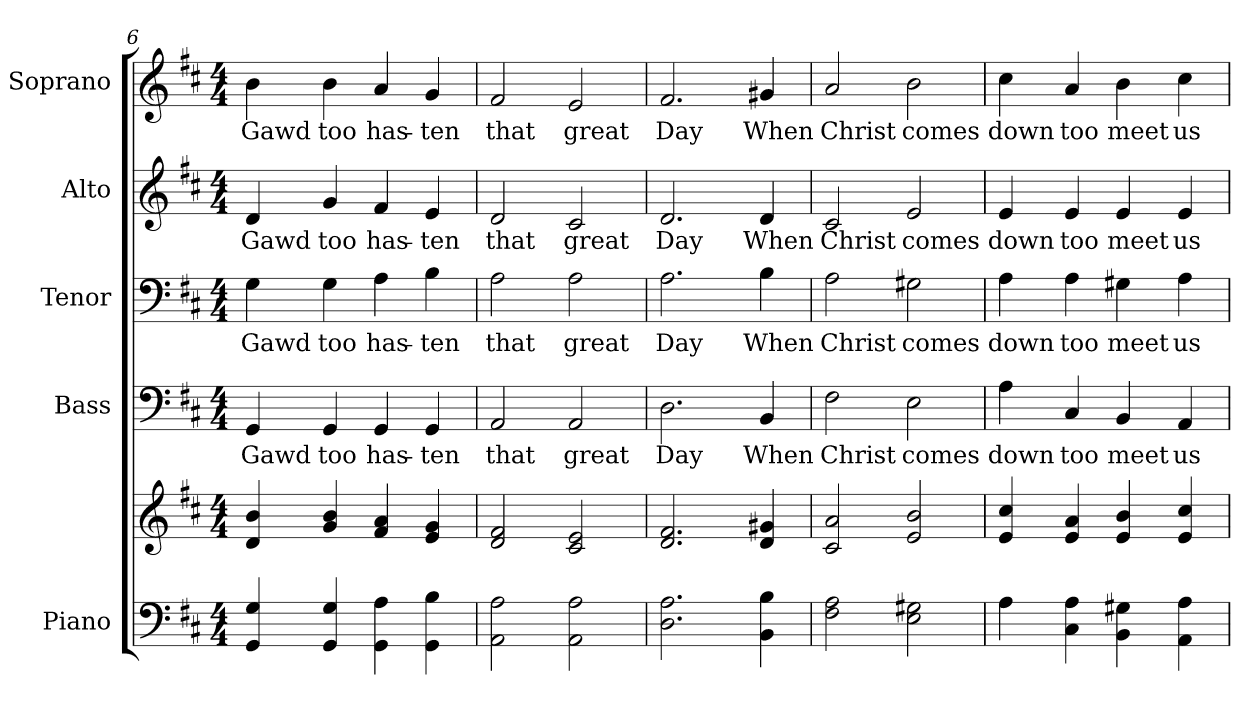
**kern	**kern	**kern	**text	**kern	**text	**kern	**text	**kern	**text
*part5	*part5	*part4	*part4	*part3	*part3	*part2	*part2	*part1	*part1
*staff6	*staff5	*staff4	*staff4	*staff3	*staff3	*staff2	*staff2	*staff1	*staff1
*I"Piano	*	*I"Bass	*	*I"Tenor	*	*I"Alto	*	*I"Soprano	*
*I'Pno.	*	*I'B.	*	*I'T.	*	*I'A.	*	*I'S.	*
*clefF4	*clefG2	*clefF4	*	*clefF4	*	*clefG2	*	*clefG2	*
*k[f#c#]	*k[f#c#]	*k[f#c#]	*	*k[f#c#]	*	*k[f#c#]	*	*k[f#c#]	*
*D:	*D:	*D:	*	*D:	*	*D:	*	*D:	*
*M4/4	*M4/4	*M4/4	*	*M4/4	*	*M4/4	*	*M4/4	*
=6	=6	=6	=6	=6	=6	=6	=6	=6	=6
!	!	!	!LO:LY:b:color=#000000	!	!	!	!	!	!
!	!	!	!	!	!LO:LY:b:color=#000000	!	!	!	!
!	!	!	!	!	!	!	!LO:LY:b:color=#000000	!	!
!	!	!	!	!	!	!	!	!	!LO:LY:b:color=#000000
4GGi/ 4Gi	4di/ 4bi	4GGi/	Gawd	4Gi\	Gawd	4di/	Gawd	4bi\	Gawd
!	!	!	!LO:LY:b:color=#000000	!	!	!	!	!	!
!	!	!	!	!	!LO:LY:b:color=#000000	!	!	!	!
!	!	!	!	!	!	!	!LO:LY:b:color=#000000	!	!
!	!	!	!	!	!	!	!	!	!LO:LY:b:color=#000000
4GGi/ 4Gi	4gi/ 4bi	4GGi/	too	4Gi\	too	4gi/	too	4bi\	too
!	!	!	!LO:LY:b:color=#000000	!	!	!	!	!	!
!	!	!	!	!	!LO:LY:b:color=#000000	!	!	!	!
!	!	!	!	!	!	!	!LO:LY:b:color=#000000	!	!
!	!	!	!	!	!	!	!	!	!LO:LY:b:color=#000000
4GGi\ 4Ai	4f#i/ 4ai	4GGi/	has-	4Ai\	has-	4f#i/	has-	4ai/	has-
!	!	!	!LO:LY:b:color=#000000	!	!	!	!	!	!
!	!	!	!	!	!LO:LY:b:color=#000000	!	!	!	!
!	!	!	!	!	!	!	!LO:LY:b:color=#000000	!	!
!	!	!	!	!	!	!	!	!	!LO:LY:b:color=#000000
4GGi\ 4Bi	4ei/ 4gi	4GGi/	-ten	4Bi\	-ten	4ei/	-ten	4gi/	-ten
!!LO:PB:g=z
=7	=7	=7	=7	=7	=7	=7	=7	=7	=7
!	!	!	!LO:LY:b:color=#000000	!	!	!	!	!	!
!	!	!	!	!	!LO:LY:b:color=#000000	!	!	!	!
!	!	!	!	!	!	!	!LO:LY:b:color=#000000	!	!
!	!	!	!	!	!	!	!	!	!LO:LY:b:color=#000000
2AAi\ 2Ai	2di/ 2f#i	2AAi/	that	2Ai\	that	2di/	that	2f#i/	that
!	!	!	!LO:LY:b:color=#000000	!	!	!	!	!	!
!	!	!	!	!	!LO:LY:b:color=#000000	!	!	!	!
!	!	!	!	!	!	!	!LO:LY:b:color=#000000	!	!
!	!	!	!	!	!	!	!	!	!LO:LY:b:color=#000000
2AAi\ 2Ai	2c#i/ 2ei	2AAi/	great	2Ai\	great	2c#i/	great	2ei/	great
=8	=8	=8	=8	=8	=8	=8	=8	=8	=8
!	!	!	!LO:LY:b:color=#000000	!	!	!	!	!	!
!	!	!	!	!	!LO:LY:b:color=#000000	!	!	!	!
!	!	!	!	!	!	!	!LO:LY:b:color=#000000	!	!
!	!	!	!	!	!	!	!	!	!LO:LY:b:color=#000000
2.Di\ 2.Ai	2.di/ 2.f#i	2.Di\	Day	2.Ai\	Day	2.di/	Day	2.f#i/	Day
!	!	!	!LO:LY:b:color=#000000	!	!	!	!	!	!
!	!	!	!	!	!LO:LY:b:color=#000000	!	!	!	!
!	!	!	!	!	!	!	!LO:LY:b:color=#000000	!	!
!	!	!	!	!	!	!	!	!	!LO:LY:b:color=#000000
4BBi\ 4Bi	4di/ 4g#Xi	4BBi/	When	4Bi\	When	4di/	When	4g#Xi/	When
=9	=9	=9	=9	=9	=9	=9	=9	=9	=9
!	!	!	!LO:LY:b:color=#000000	!	!	!	!	!	!
!	!	!	!	!	!LO:LY:b:color=#000000	!	!	!	!
!	!	!	!	!	!	!	!LO:LY:b:color=#000000	!	!
!	!	!	!	!	!	!	!	!	!LO:LY:b:color=#000000
2F#i\ 2Ai	2c#i/ 2ai	2F#i\	Christ	2Ai\	Christ	2c#i/	Christ	2ai/	Christ
!	!	!	!LO:LY:b:color=#000000	!	!	!	!	!	!
!	!	!	!	!	!LO:LY:b:color=#000000	!	!	!	!
!	!	!	!	!	!	!	!LO:LY:b:color=#000000	!	!
!	!	!	!	!	!	!	!	!	!LO:LY:b:color=#000000
2Ei\ 2G#Xi	2ei/ 2bi	2Ei\	comes	2G#Xi\	comes	2ei/	comes	2bi\	comes
!!LO:PB:g=z
=10	=10	=10	=10	=10	=10	=10	=10	=10	=10
!	!	!	!LO:LY:b:color=#000000	!	!	!	!	!	!
!	!	!	!	!	!LO:LY:b:color=#000000	!	!	!	!
!	!	!	!	!	!	!	!LO:LY:b:color=#000000	!	!
!	!	!	!	!	!	!	!	!	!LO:LY:b:color=#000000
4Ai\	4ei/ 4cc#i	4Ai\	down	4Ai\	down	4ei/	down	4cc#i\	down
!	!	!	!LO:LY:b:color=#000000	!	!	!	!	!	!
!	!	!	!	!	!LO:LY:b:color=#000000	!	!	!	!
!	!	!	!	!	!	!	!LO:LY:b:color=#000000	!	!
!	!	!	!	!	!	!	!	!	!LO:LY:b:color=#000000
4C#i\ 4Ai	4ei/ 4ai	4C#i/	too	4Ai\	too	4ei/	too	4ai/	too
!	!	!	!LO:LY:b:color=#000000	!	!	!	!	!	!
!	!	!	!	!	!LO:LY:b:color=#000000	!	!	!	!
!	!	!	!	!	!	!	!LO:LY:b:color=#000000	!	!
!	!	!	!	!	!	!	!	!	!LO:LY:b:color=#000000
4BBi\ 4G#Xi	4ei/ 4bi	4BBi/	meet	4G#Xi\	meet	4ei/	meet	4bi\	meet
!	!	!	!LO:LY:b:color=#000000	!	!	!	!	!	!
!	!	!	!	!	!LO:LY:b:color=#000000	!	!	!	!
!	!	!	!	!	!	!	!LO:LY:b:color=#000000	!	!
!	!	!	!	!	!	!	!	!	!LO:LY:b:color=#000000
4AAi\ 4Ai	4ei/ 4cc#i	4AAi/	us	4Ai\	us	4ei/	us	4cc#i\	us
=	=	=	=	=	=	=	=	=	=
*-	*-	*-	*-	*-	*-	*-	*-	*-	*-
